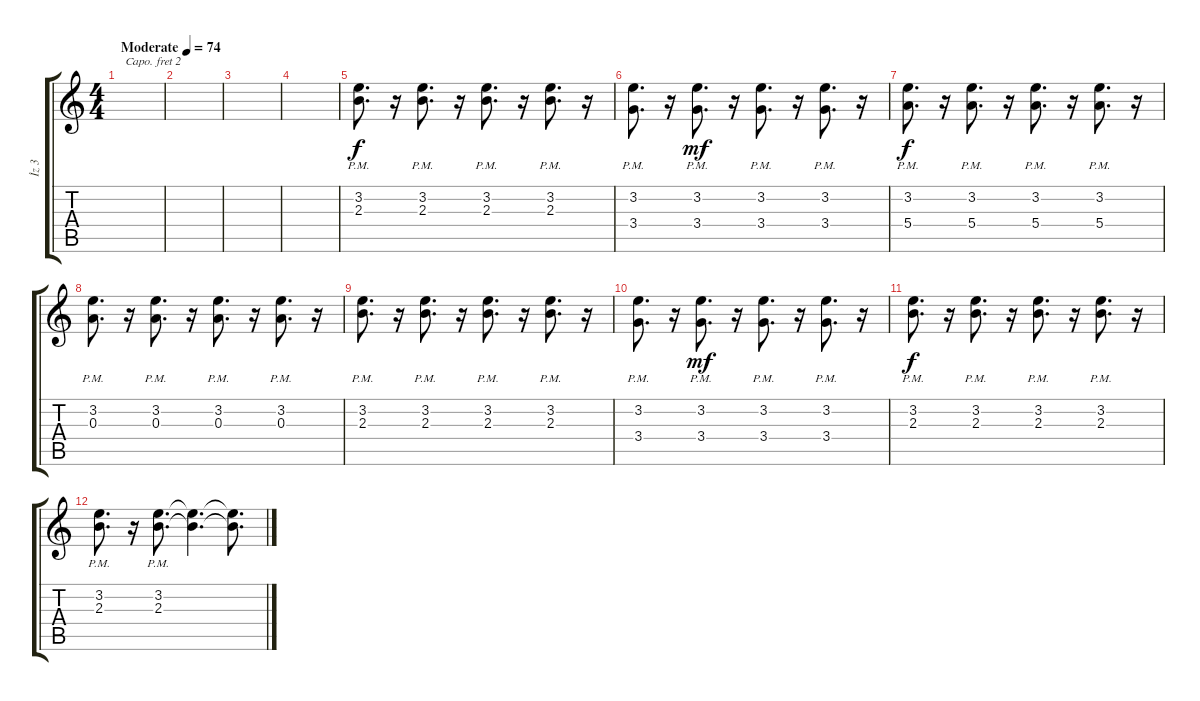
\track ("İz 3" "İz 3") {instrument acousticguitarsteel}
\staff {score tabs}
\capo 2
\tuning (E4 B3 G3 D3 A2 E2) {hide}
\ts (4 4)
\tempo (74 "Moderate")
\clef g2
\ks c
|
|
|
|
(3.2{pm} 2.3).8{d} r.16 (3.2{pm} 2.3{pm}).8{d} r.16 (3.2{pm} 2.3{pm}).8{d} r.16 (3.2{pm} 2.3{pm}).8{d} r.16 |
(3.2{pm} 3.4).8{d} r.16 (3.2{pm} 3.4).8{d dy mf} r.16 (3.2{pm} 3.4).8{d} r.16 (3.2{pm} 3.4).8{d} r.16 |
(3.2{pm} 5.4).8{d dy f} r.16 (3.2{pm} 5.4).8{d} r.16 (3.2{pm} 5.4).8{d} r.16 (3.2{pm} 5.4).8{d} r.16 |
(3.2{pm} 0.3{pm}).8{d} r.16 (3.2{pm} 0.3{pm}).8{d} r.16 (3.2{pm} 0.3{pm}).8{d} r.16 (3.2{pm} 0.3{pm}).8{d} r.16 |
(3.2{pm} 2.3).8{d} r.16 (3.2{pm} 2.3{pm}).8{d} r.16 (3.2{pm} 2.3{pm}).8{d} r.16 (3.2{pm} 2.3{pm}).8{d} r.16 |
(3.2{pm} 3.4).8{d} r.16 (3.2{pm} 3.4).8{d dy mf} r.16 (3.2{pm} 3.4).8{d} r.16 (3.2{pm} 3.4).8{d} r.16 |
(3.2{pm} 2.3{pm}).8{d dy f} r.16 (3.2{pm} 2.3{pm}).8{d} r.16 (3.2{pm} 2.3{pm}).8{d} r.16 (3.2{pm} 2.3{pm}).8{d} r.16 |
(3.2{pm} 2.3{pm}).8{d} r.16 (3.2{pm} 2.3{pm}).8{d} (3.2{t} 2.3{t}).4{d} (3.2{t} 2.3{t}).8{d}
